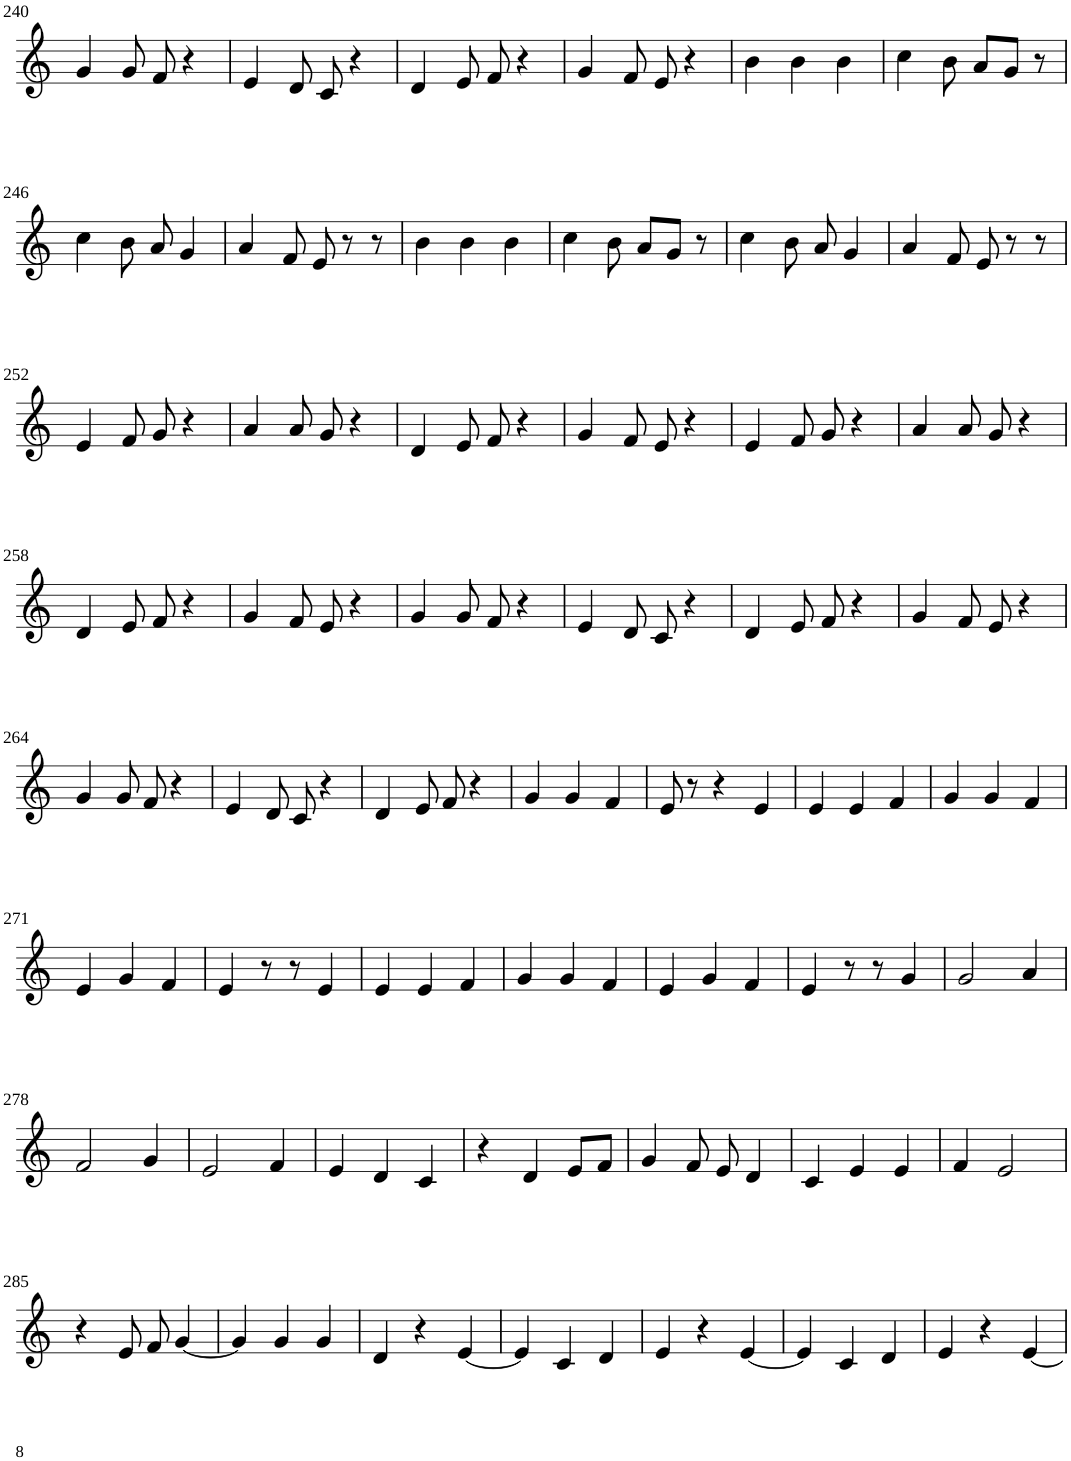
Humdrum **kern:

**kern
*part1
*staff1
*I"Violin
!!LO:PB:g=z
*clefG2
*k[]
*M6/8
=240
4g/
8g/
8f/
4r
=241
4e/
8d/
8c/
4r
=242
4d/
8e/
8f/
4r
=243
4g/
8f/
8e/
4r
=244
4b\
4b\
4b\
=245
4cc\
8b\
8a/L
8g/J
8r
!!LO:LB:g=z
=246
4cc\
8b\
8a/
4g/
=247
4a/
8f/
8e/
8r
8r
=248
4b\
4b\
4b\
=249
4cc\
8b\
8a/L
8g/J
8r
=250
4cc\
8b\
8a/
4g/
=251
4a/
8f/
8e/
8r
8r
!!LO:LB:g=z
=252
4e/
8f/
8g/
4r
=253
4a/
8a/
8g/
4r
=254
4d/
8e/
8f/
4r
=255
4g/
8f/
8e/
4r
=256
4e/
8f/
8g/
4r
=257
4a/
8a/
8g/
4r
!!LO:LB:g=z
=258
4d/
8e/
8f/
4r
=259
4g/
8f/
8e/
4r
=260
4g/
8g/
8f/
4r
=261
4e/
8d/
8c/
4r
=262
4d/
8e/
8f/
4r
=263
4g/
8f/
8e/
4r
!!LO:LB:g=z
=264
4g/
8g/
8f/
4r
=265
4e/
8d/
8c/
4r
=266
4d/
8e/
8f/
4r
=267
4g/
4g/
4f/
=268
8e/
8r
4r
4e/
=269
4e/
4e/
4f/
=270
4g/
4g/
4f/
!!LO:LB:g=z
=271
4e/
4g/
4f/
=272
4e/
8r
8r
4e/
=273
4e/
4e/
4f/
=274
4g/
4g/
4f/
=275
4e/
4g/
4f/
=276
4e/
8r
8r
4g/
=277
2g/
4a/
!!LO:LB:g=z
=278
2f/
4g/
=279
2e/
4f/
=280
4e/
4d/
4c/
=281
4r
4d/
8e/L
8f/J
=282
4g/
8f/
8e/
4d/
=283
4c/
4e/
4e/
=284
4f/
2e/
!!LO:LB:g=z
=285
4r
8e/
8f/
[4g/
=286
4g/]
4g/
4g/
=287
4d/
4r
[4e/
=288
4e/]
4c/
4d/
=289
4e/
4r
[4e/
=290
4e/]
4c/
4d/
=291
4e/
4r
[4e/
=
*-
